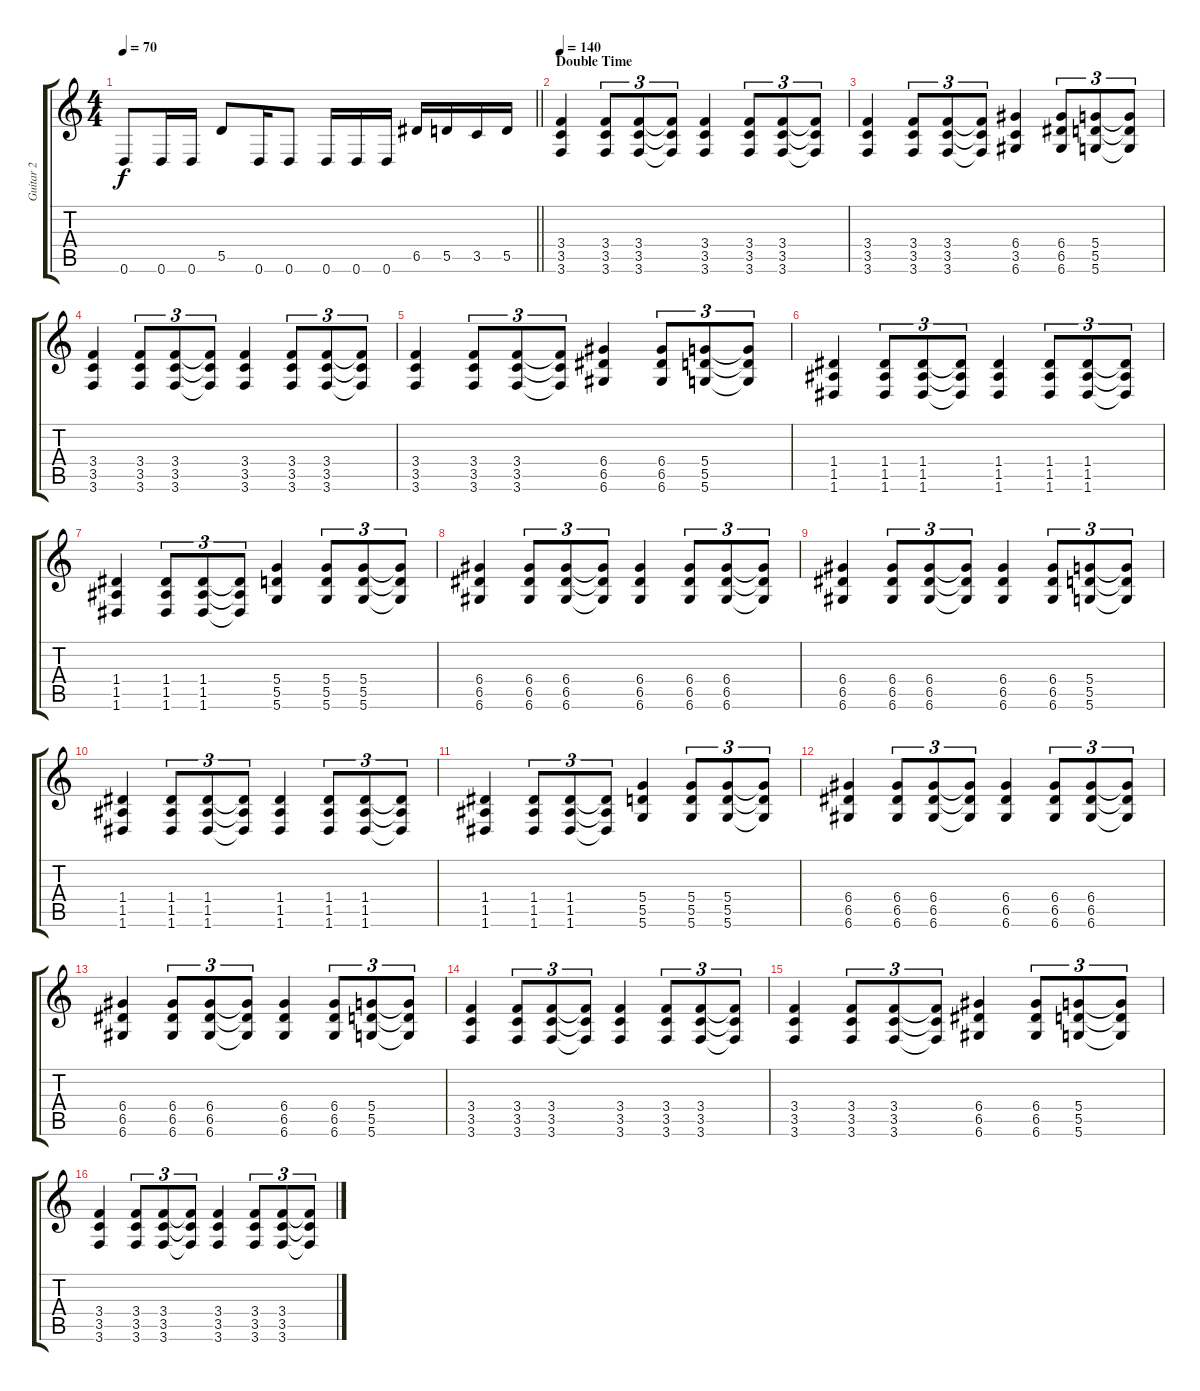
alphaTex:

\track ("Guitar 2" "Guitar 2") {instrument distortionguitar}
\staff {score tabs}
\tuning (E4 B3 G3 D3 A2 D2) {hide}
\ts (4 4)
\tempo 70
\clef g2
\barLineRight lightlight
\ks c
0.6.8{dy f} 0.6.16 0.6.16 5.5.8 0.6.16 0.6.8 0.6.16 0.6.16 0.6.16 6.5.16 5.5.16 3.5.16 5.5.16 |
\section ("" "Double Time")
\tempo 140
(3.4 3.5 3.6).4 (3.4 3.5 3.6).8{tu (3 2)} (3.4 3.5 3.6).8{tu (3 2)} (3.4{t} 3.5{t} 3.6{t}).8{tu (3 2)} (3.4 3.5 3.6).4 (3.4 3.5 3.6).8{tu (3 2)} (3.4 3.5 3.6).8{tu (3 2)} (3.4{t} 3.5{t} 3.6{t}).8{tu (3 2)} |
(3.4 3.5 3.6).4 (3.4 3.5 3.6).8{tu (3 2)} (3.4 3.5 3.6).8{tu (3 2)} (3.4{t} 3.5{t} 3.6{t}).8{tu (3 2)} (6.4 3.5 6.6).4 (6.4 6.5 6.6).8{tu (3 2)} (5.4 5.5 5.6).8{tu (3 2)} (5.4{t} 5.5{t} 5.6{t}).8{tu (3 2)} |
(3.4 3.5 3.6).4 (3.4 3.5 3.6).8{tu (3 2)} (3.4 3.5 3.6).8{tu (3 2)} (3.4{t} 3.5{t} 3.6{t}).8{tu (3 2)} (3.4 3.5 3.6).4 (3.4 3.5 3.6).8{tu (3 2)} (3.4 3.5 3.6).8{tu (3 2)} (3.4{t} 3.5{t} 3.6{t}).8{tu (3 2)} |
(3.4 3.5 3.6).4 (3.4 3.5 3.6).8{tu (3 2)} (3.4 3.5 3.6).8{tu (3 2)} (3.4{t} 3.5{t} 3.6{t}).8{tu (3 2)} (6.4 6.5 6.6).4 (6.4 6.5 6.6).8{tu (3 2)} (5.4 5.5 5.6).8{tu (3 2)} (5.4{t} 5.5{t} 5.6{t}).8{tu (3 2)} |
(1.4 1.5 1.6).4 (1.4 1.5 1.6).8{tu (3 2)} (1.4 1.5 1.6).8{tu (3 2)} (1.4{t} 1.5{t} 1.6{t}).8{tu (3 2)} (1.4 1.5 1.6).4 (1.4 1.5 1.6).8{tu (3 2)} (1.4 1.5 1.6).8{tu (3 2)} (1.4{t} 1.5{t} 1.6{t}).8{tu (3 2)} |
(1.4 1.5 1.6).4 (1.4 1.5 1.6).8{tu (3 2)} (1.4 1.5 1.6).8{tu (3 2)} (1.4{t} 1.5{t} 1.6{t}).8{tu (3 2)} (5.4 5.5 5.6).4 (5.4 5.5 5.6).8{tu (3 2)} (5.4 5.5 5.6).8{tu (3 2)} (5.4{t} 5.5{t} 5.6{t}).8{tu (3 2)} |
(6.4 6.5 6.6).4 (6.4 6.5 6.6).8{tu (3 2)} (6.4 6.5 6.6).8{tu (3 2)} (6.4{t} 6.5{t} 6.6{t}).8{tu (3 2)} (6.4 6.5 6.6).4 (6.4 6.5 6.6).8{tu (3 2)} (6.4 6.5 6.6).8{tu (3 2)} (6.4{t} 6.5{t} 6.6{t}).8{tu (3 2)} |
(6.4 6.5 6.6).4 (6.4 6.5 6.6).8{tu (3 2)} (6.4 6.5 6.6).8{tu (3 2)} (6.4{t} 6.5{t} 6.6{t}).8{tu (3 2)} (6.4 6.5 6.6).4 (6.4 6.5 6.6).8{tu (3 2)} (5.4 5.5 5.6).8{tu (3 2)} (5.4{t} 5.5{t} 5.6{t}).8{tu (3 2)} |
(1.4 1.5 1.6).4 (1.4 1.5 1.6).8{tu (3 2)} (1.4 1.5 1.6).8{tu (3 2)} (1.4{t} 1.5{t} 1.6{t}).8{tu (3 2)} (1.4 1.5 1.6).4 (1.4 1.5 1.6).8{tu (3 2)} (1.4 1.5 1.6).8{tu (3 2)} (1.4{t} 1.5{t} 1.6{t}).8{tu (3 2)} |
(1.4 1.5 1.6).4 (1.4 1.5 1.6).8{tu (3 2)} (1.4 1.5 1.6).8{tu (3 2)} (1.4{t} 1.5{t} 1.6{t}).8{tu (3 2)} (5.4 5.5 5.6).4 (5.4 5.5 5.6).8{tu (3 2)} (5.4 5.5 5.6).8{tu (3 2)} (5.4{t} 5.5{t} 5.6{t}).8{tu (3 2)} |
(6.4 6.5 6.6).4 (6.4 6.5 6.6).8{tu (3 2)} (6.4 6.5 6.6).8{tu (3 2)} (6.4{t} 6.5{t} 6.6{t}).8{tu (3 2)} (6.4 6.5 6.6).4 (6.4 6.5 6.6).8{tu (3 2)} (6.4 6.5 6.6).8{tu (3 2)} (6.4{t} 6.5{t} 6.6{t}).8{tu (3 2)} |
(6.4 6.5 6.6).4 (6.4 6.5 6.6).8{tu (3 2)} (6.4 6.5 6.6).8{tu (3 2)} (6.4{t} 6.5{t} 6.6{t}).8{tu (3 2)} (6.4 6.5 6.6).4 (6.4 6.5 6.6).8{tu (3 2)} (5.4 5.5 5.6).8{tu (3 2)} (5.4{t} 5.5{t} 5.6{t}).8{tu (3 2)} |
(3.4 3.5 3.6).4 (3.4 3.5 3.6).8{tu (3 2)} (3.4 3.5 3.6).8{tu (3 2)} (3.4{t} 3.5{t} 3.6{t}).8{tu (3 2)} (3.4 3.5 3.6).4 (3.4 3.5 3.6).8{tu (3 2)} (3.4 3.5 3.6).8{tu (3 2)} (3.4{t} 3.5{t} 3.6{t}).8{tu (3 2)} |
(3.4 3.5 3.6).4 (3.4 3.5 3.6).8{tu (3 2)} (3.4 3.5 3.6).8{tu (3 2)} (3.4{t} 3.5{t} 3.6{t}).8{tu (3 2)} (6.4 6.5 6.6).4 (6.4 6.5 6.6).8{tu (3 2)} (5.4 5.5 5.6).8{tu (3 2)} (5.4{t} 5.5{t} 5.6{t}).8{tu (3 2)} |
(3.4 3.5 3.6).4 (3.4 3.5 3.6).8{tu (3 2)} (3.4 3.5 3.6).8{tu (3 2)} (3.4{t} 3.5{t} 3.6{t}).8{tu (3 2)} (3.4 3.5 3.6).4 (3.4 3.5 3.6).8{tu (3 2)} (3.4 3.5 3.6).8{tu (3 2)} (3.4{t} 3.5{t} 3.6{t}).8{tu (3 2)}
